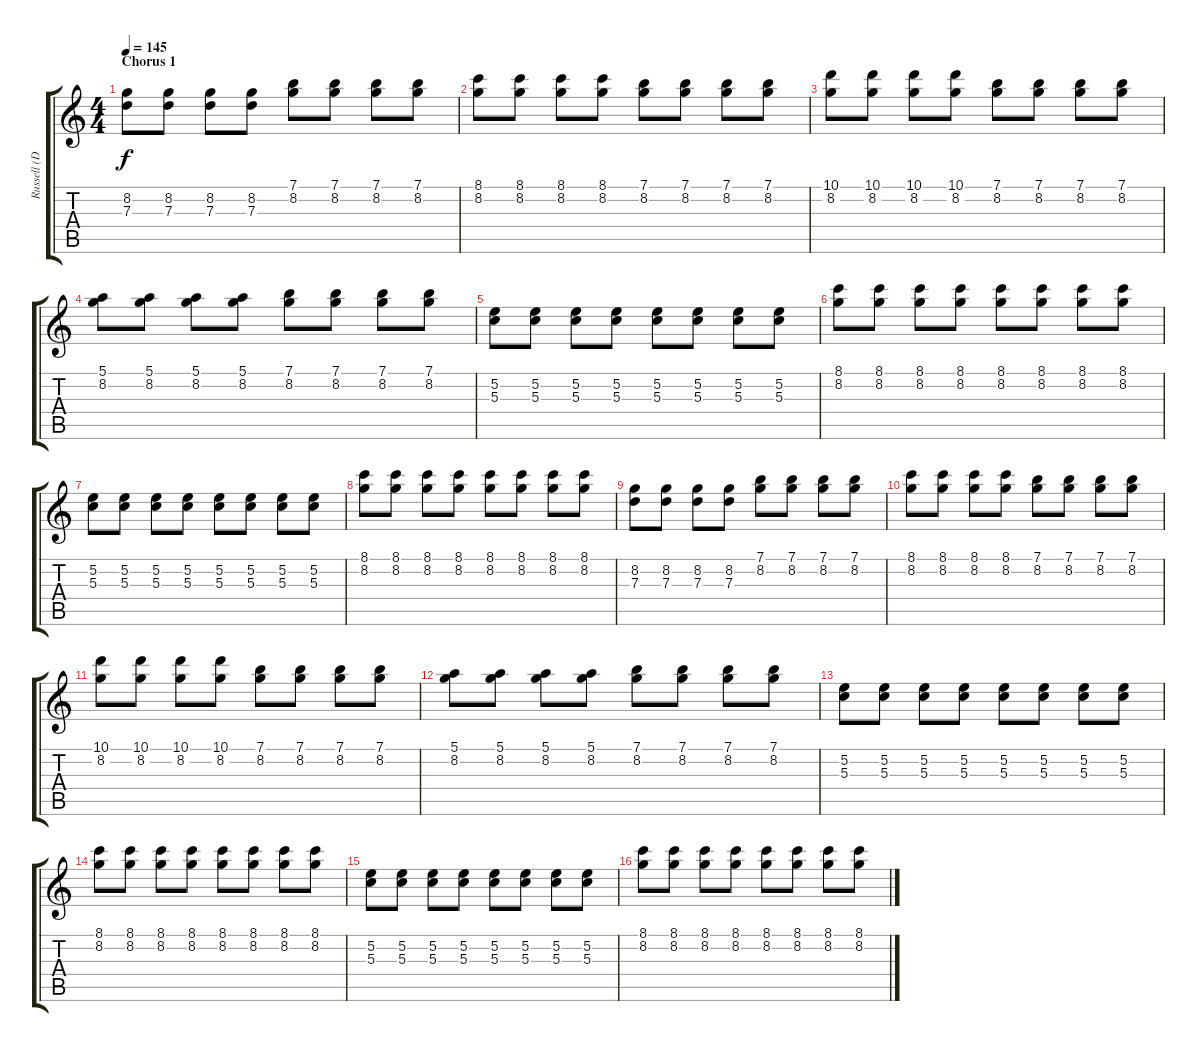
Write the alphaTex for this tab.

\track ("Russell (Delay)" "Russell (D") {instrument electricguitarjazz}
\staff {score tabs}
\tuning (E4 B3 G3 D3 A2 E2) {hide}
\ts (4 4)
\section ("" "Chorus 1")
\tempo 145
\clef g2
\ks c
(8.2 7.3).8{dy f} (8.2 7.3).8 (8.2 7.3).8 (8.2 7.3).8 (7.1 8.2).8 (7.1 8.2).8 (7.1 8.2).8 (7.1 8.2).8 |
(8.1 8.2).8 (8.1 8.2).8 (8.1 8.2).8 (8.1 8.2).8 (7.1 8.2).8 (7.1 8.2).8 (7.1 8.2).8 (7.1 8.2).8 |
(10.1 8.2).8 (10.1 8.2).8 (10.1 8.2).8 (10.1 8.2).8 (7.1 8.2).8 (7.1 8.2).8 (7.1 8.2).8 (7.1 8.2).8 |
(5.1 8.2).8 (5.1 8.2).8 (5.1 8.2).8 (5.1 8.2).8 (7.1 8.2).8 (7.1 8.2).8 (7.1 8.2).8 (7.1 8.2).8 |
(5.2 5.3).8 (5.2 5.3).8 (5.2 5.3).8 (5.2 5.3).8 (5.2 5.3).8 (5.2 5.3).8 (5.2 5.3).8 (5.2 5.3).8 |
(8.1 8.2).8 (8.1 8.2).8 (8.1 8.2).8 (8.1 8.2).8 (8.1 8.2).8 (8.1 8.2).8 (8.1 8.2).8 (8.1 8.2).8 |
(5.2 5.3).8 (5.2 5.3).8 (5.2 5.3).8 (5.2 5.3).8 (5.2 5.3).8 (5.2 5.3).8 (5.2 5.3).8 (5.2 5.3).8 |
(8.1 8.2).8 (8.1 8.2).8 (8.1 8.2).8 (8.1 8.2).8 (8.1 8.2).8 (8.1 8.2).8 (8.1 8.2).8 (8.1 8.2).8 |
(8.2 7.3).8 (8.2 7.3).8 (8.2 7.3).8 (8.2 7.3).8 (7.1 8.2).8 (7.1 8.2).8 (7.1 8.2).8 (7.1 8.2).8 |
(8.1 8.2).8 (8.1 8.2).8 (8.1 8.2).8 (8.1 8.2).8 (7.1 8.2).8 (7.1 8.2).8 (7.1 8.2).8 (7.1 8.2).8 |
(10.1 8.2).8 (10.1 8.2).8 (10.1 8.2).8 (10.1 8.2).8 (7.1 8.2).8 (7.1 8.2).8 (7.1 8.2).8 (7.1 8.2).8 |
(5.1 8.2).8 (5.1 8.2).8 (5.1 8.2).8 (5.1 8.2).8 (7.1 8.2).8 (7.1 8.2).8 (7.1 8.2).8 (7.1 8.2).8 |
(5.2 5.3).8 (5.2 5.3).8 (5.2 5.3).8 (5.2 5.3).8 (5.2 5.3).8 (5.2 5.3).8 (5.2 5.3).8 (5.2 5.3).8 |
(8.1 8.2).8 (8.1 8.2).8 (8.1 8.2).8 (8.1 8.2).8 (8.1 8.2).8 (8.1 8.2).8 (8.1 8.2).8 (8.1 8.2).8 |
(5.2 5.3).8 (5.2 5.3).8 (5.2 5.3).8 (5.2 5.3).8 (5.2 5.3).8 (5.2 5.3).8 (5.2 5.3).8 (5.2 5.3).8 |
(8.1 8.2).8 (8.1 8.2).8 (8.1 8.2).8 (8.1 8.2).8 (8.1 8.2).8 (8.1 8.2).8 (8.1 8.2).8 (8.1 8.2).8
